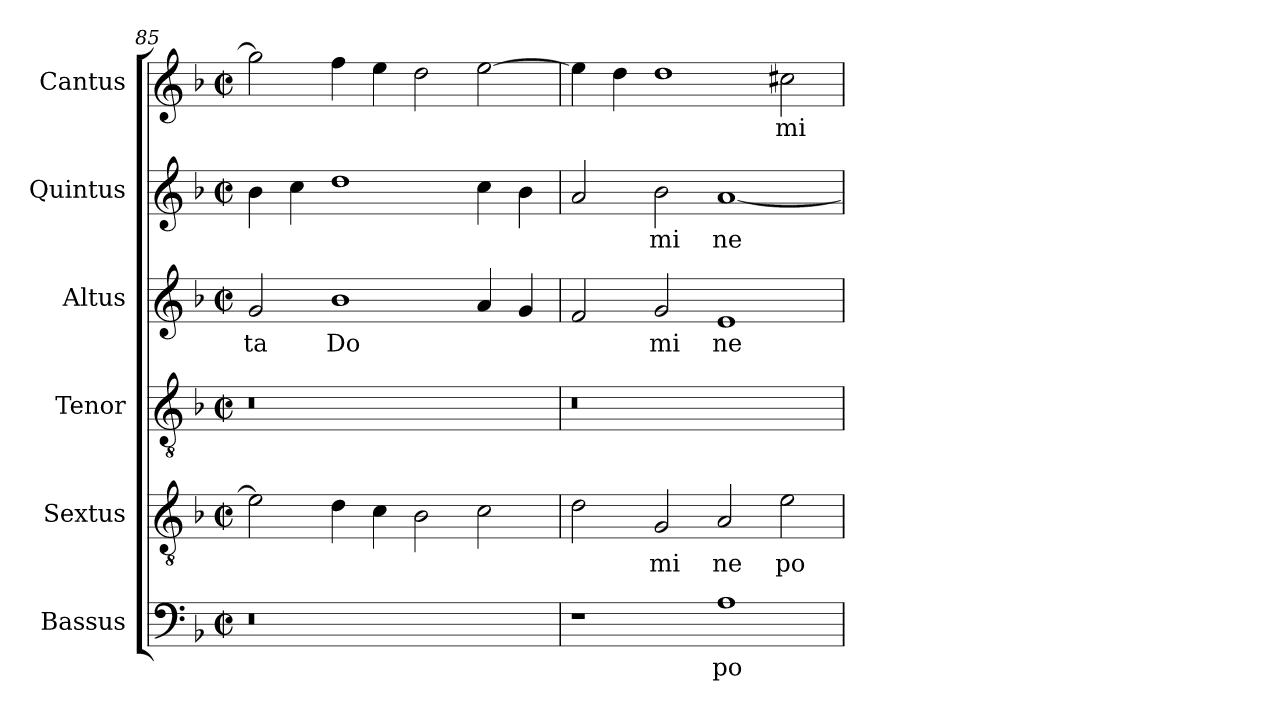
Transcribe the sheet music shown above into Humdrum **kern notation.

**kern	**text	**kern	**text	**kern	**kern	**text	**kern	**text	**kern	**text
*part6	*part6	*part5	*part5	*part4	*part3	*part3	*part2	*part2	*part1	*part1
*staff6	*staff6	*staff5	*staff5	*staff4	*staff3	*staff3	*staff2	*staff2	*staff1	*staff1
*I"Bassus	*	*I"Sextus	*	*I"Tenor	*I"Altus	*	*I"Quintus	*	*I"Cantus	*
*clefF4	*	*clefGv2	*	*clefGv2	*clefG2	*	*clefG2	*	*clefG2	*
*k[b-]	*	*k[b-]	*	*k[b-]	*k[b-]	*	*k[b-]	*	*k[b-]	*
*F:	*	*F:	*	*F:	*F:	*	*F:	*	*F:	*
*M2/2	*	*M2/2	*	*M2/2	*M2/2	*	*M2/2	*	*M2/2	*
*met(c|)	*	*met(c|)	*	*met(c|)	*met(c|)	*	*met(c|)	*	*met(c|)	*
=85	=85	=85	=85	=85	=85	=85	=85	=85	=85	=85
!	!	!	!	!	!	!LO:LY:b:cj	!	!	!	!
0r	.	2e\]	.	0r	2g/	ta	4b-\	.	2gg\]	.
.	.	.	.	.	.	.	4cc\	.	.	.
!	!	!	!	!	!	!LO:LY:b:cj	!	!	!	!
.	.	4d\	.	.	1b-	Do	1dd	.	4ff\	.
.	.	4c\	.	.	.	.	.	.	4ee\	.
.	.	2B-\	.	.	.	.	.	.	2dd\	.
.	.	2c\	.	.	4a/	.	4cc\	.	[>2ee\	.
.	.	.	.	.	4g/	.	4b-\	.	.	.
=86	=86	=86	=86	=86	=86	=86	=86	=86	=86	=86
1r	.	2d\	.	0r	2f/	.	2a/	.	4ee\]	.
.	.	.	.	.	.	.	.	.	4dd\	.
!	!	!	!LO:LY:b:cj	!	!	!LO:LY:b:cj	!	!LO:LY:b:cj	!	!
.	.	2G/	mi	.	2g/	mi	2b-\	mi	1dd	.
!	!LO:LY:b:cj	!	!LO:LY:b:cj	!	!	!LO:LY:b:cj	!	!LO:LY:b:cj	!	!
1A	po	2A/	ne	.	1e	ne	[>1a	ne	.	.
!	!	!	!LO:LY:b:cj	!	!	!	!	!	!	!LO:LY:b:cj
.	.	2e\	po	.	.	.	.	.	2cc#\	mi
=	=	=	=	=	=	=	=	=	=	=
*-	*-	*-	*-	*-	*-	*-	*-	*-	*-	*-
